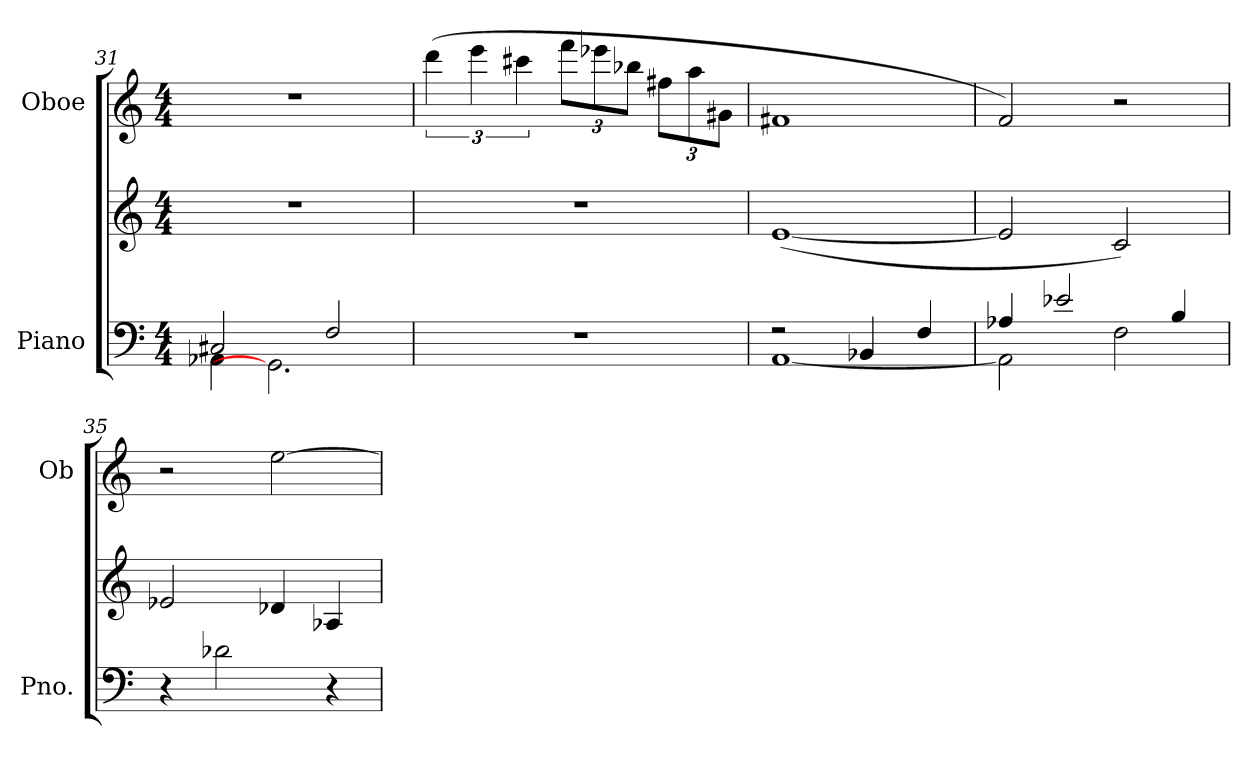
**kern	**kern	**kern
*part2	*part2	*part1
*staff3	*staff2	*staff1
*I"Piano	*	*I"Oboe
*I'Pno.	*	*I'Ob
*clefF4	*clefG2	*clefG2
*k[]	*k[]	*k[]
*M4/4	*M4/4	*M4/4
=31	=31	=31
*^	*	*
2C#X/	4AA-X\	1r	1r
.	2.GGn\]	.	.
2F/	.	.	.
*v	*v	*	*
!!LO:LB:g=z
=32	=32	=32
1r	1r	(>6ddd\
.	.	6eee\
.	.	6ccc#X\
*	*	*Xbrackettup
.	.	12fff\L
.	.	12eee-X\
.	.	12bb-X\J
.	.	12ff#X\L
.	.	12aa\
.	.	12g#X\J
=33	=33	=33
*^	*	*
2r	[1AA	(<[1e	1f#X
4BB-X/	.	.	.
4F/	.	.	.
=34	=34	=34	=34
4A-X/	2AA\]	2e/]	2f/)
2e-X/	.	.	.
.	2F\	2c/)	2r
4B/	.	.	.
*v	*v	*	*
=35	=35	=35
4r	2e-X/	2r
2d-X\	.	.
.	4d-X/	[2ee\
4r	4A-X/	.
=	=	=
*-	*-	*-
